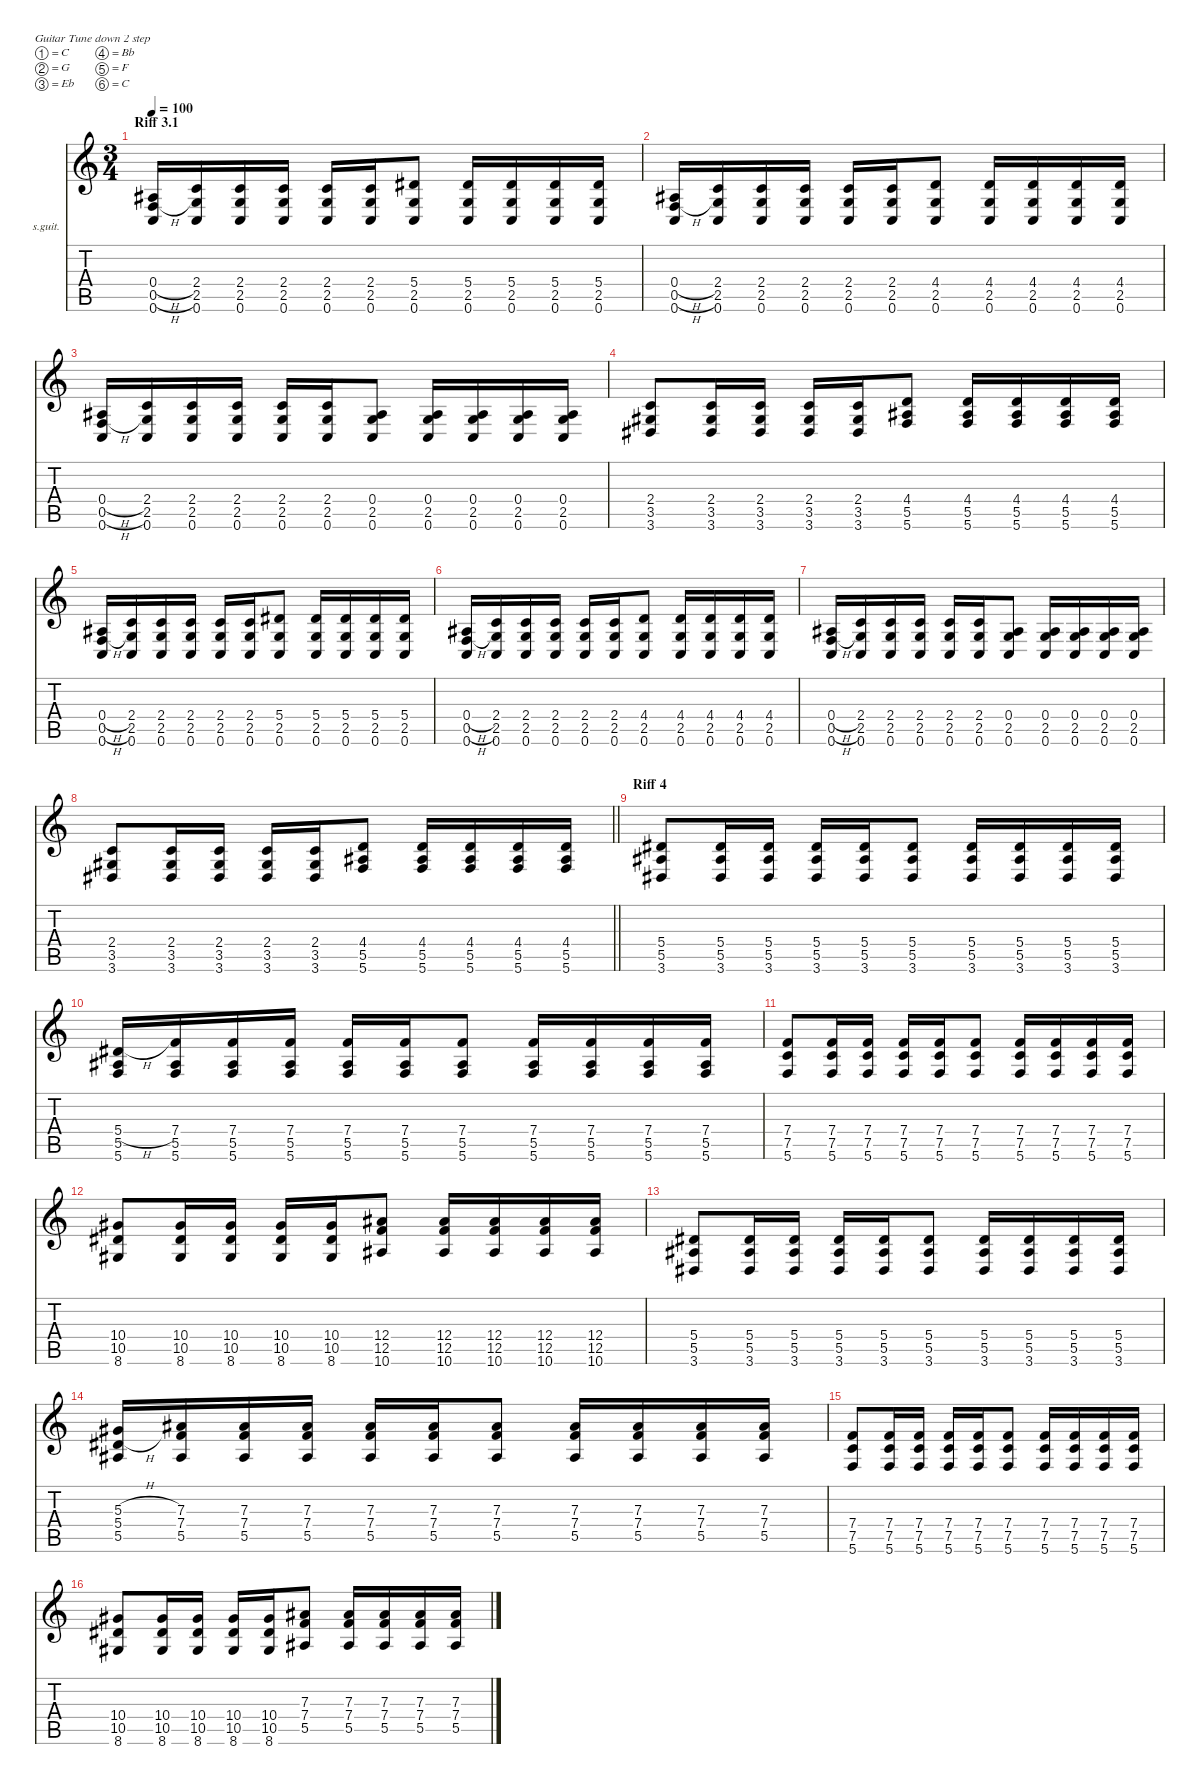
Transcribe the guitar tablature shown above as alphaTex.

\defaultSystemsLayout 4
\hideDynamics
\bracketExtendMode nobrackets
\firstSystemTrackNameOrientation horizontal
\otherSystemsTrackNameOrientation horizontal
\track ("Vuurschpuwer" "s.guit.") {instrument acousticguitarsteel}
\staff {score tabs}
\tuning (C4 G3 Eb3 Bb2 F2 C2)
\ts (3 4)
\section ("" "Riff 3.1")
\tempo 100
\clef g2
\ks c
(0.4{h acc #} 0.5{h} 0.6).16{dy f beam Up} (2.4 2.5 0.6).16{beam Up} (2.4 2.5 0.6).16{beam Up} (2.4 2.5 0.6).16{beam Up} (2.4 2.5 0.6).16{beam Up} (2.4 2.5 0.6).16{beam Up} (5.4{acc #} 2.5 0.6).8{beam Up} (5.4{acc #} 2.5 0.6).16{beam Up} (5.4{acc #} 2.5 0.6).16{beam Up} (5.4{acc #} 2.5 0.6).16{beam Up} (5.4{acc #} 2.5 0.6).16{beam Up} |
(0.4{h acc #} 0.5{h} 0.6).16{beam Up} (2.4 2.5 0.6).16{beam Up} (2.4 2.5 0.6).16{beam Up} (2.4 2.5 0.6).16{beam Up} (2.4 2.5 0.6).16{beam Up} (2.4 2.5 0.6).16{beam Up} (4.4 2.5 0.6).8{beam Up} (4.4 2.5 0.6).16{beam Up} (4.4 2.5 0.6).16{beam Up} (4.4 2.5 0.6).16{beam Up} (4.4 2.5 0.6).16{beam Up} |
(0.4{h acc #} 0.5{h} 0.6).16{beam Up} (2.4 2.5 0.6).16{beam Up} (2.4 2.5 0.6).16{beam Up} (2.4 2.5 0.6).16{beam Up} (2.4 2.5 0.6).16{beam Up} (2.4 2.5 0.6).16{beam Up} (0.4{acc #} 2.5 0.6).8{beam Up} (0.4{acc #} 2.5 0.6).16{beam Up} (0.4{acc #} 2.5 0.6).16{beam Up} (0.4{acc #} 2.5 0.6).16{beam Up} (0.4{acc #} 2.5 0.6).16{beam Up} |
(2.4 3.5{acc #} 3.6{acc #}).8{beam Up} (2.4 3.5{acc #} 3.6{acc #}).16{beam Up} (2.4 3.5{acc #} 3.6{acc #}).16{beam Up} (2.4 3.5{acc #} 3.6{acc #}).16{beam Up} (2.4 3.5{acc #} 3.6{acc #}).16{beam Up} (4.4 5.5{acc #} 5.6).8{beam Up} (4.4 5.5{acc #} 5.6).16{beam Up} (4.4 5.5{acc #} 5.6).16{beam Up} (4.4 5.5{acc #} 5.6).16{beam Up} (4.4 5.5{acc #} 5.6).16{beam Up} |
(0.4{h acc #} 0.5{h} 0.6).16{beam Up} (2.4 2.5 0.6).16{beam Up} (2.4 2.5 0.6).16{beam Up} (2.4 2.5 0.6).16{beam Up} (2.4 2.5 0.6).16{beam Up} (2.4 2.5 0.6).16{beam Up} (5.4{acc #} 2.5 0.6).8{beam Up} (5.4{acc #} 2.5 0.6).16{beam Up} (5.4{acc #} 2.5 0.6).16{beam Up} (5.4{acc #} 2.5 0.6).16{beam Up} (5.4{acc #} 2.5 0.6).16{beam Up} |
(0.4{h acc #} 0.5{h} 0.6).16{beam Up} (2.4 2.5 0.6).16{beam Up} (2.4 2.5 0.6).16{beam Up} (2.4 2.5 0.6).16{beam Up} (2.4 2.5 0.6).16{beam Up} (2.4 2.5 0.6).16{beam Up} (4.4 2.5 0.6).8{beam Up} (4.4 2.5 0.6).16{beam Up} (4.4 2.5 0.6).16{beam Up} (4.4 2.5 0.6).16{beam Up} (4.4 2.5 0.6).16{beam Up} |
(0.4{h acc #} 0.5{h} 0.6).16{beam Up} (2.4 2.5 0.6).16{beam Up} (2.4 2.5 0.6).16{beam Up} (2.4 2.5 0.6).16{beam Up} (2.4 2.5 0.6).16{beam Up} (2.4 2.5 0.6).16{beam Up} (0.4{acc #} 2.5 0.6).8{beam Up} (0.4{acc #} 2.5 0.6).16{beam Up} (0.4{acc #} 2.5 0.6).16{beam Up} (0.4{acc #} 2.5 0.6).16{beam Up} (0.4{acc #} 2.5 0.6).16{beam Up} |
\barLineRight lightlight
(2.4 3.5{acc #} 3.6{acc #}).8{beam Up} (2.4 3.5{acc #} 3.6{acc #}).16{beam Up} (2.4 3.5{acc #} 3.6{acc #}).16{beam Up} (2.4 3.5{acc #} 3.6{acc #}).16{beam Up} (2.4 3.5{acc #} 3.6{acc #}).16{beam Up} (4.4 5.5{acc #} 5.6).8{beam Up} (4.4 5.5{acc #} 5.6).16{beam Up} (4.4 5.5{acc #} 5.6).16{beam Up} (4.4 5.5{acc #} 5.6).16{beam Up} (4.4 5.5{acc #} 5.6).16{beam Up} |
\section ("" "Riff 4")
(5.4{acc #} 5.5{acc #} 3.6{acc #}).8{beam Up} (5.4{acc #} 5.5{acc #} 3.6{acc #}).16{beam Up} (5.4{acc #} 5.5{acc #} 3.6{acc #}).16{beam Up} (5.4{acc #} 5.5{acc #} 3.6{acc #}).16{beam Up} (5.4{acc #} 5.5{acc #} 3.6{acc #}).16{beam Up} (5.4{acc #} 5.5{acc #} 3.6{acc #}).8{beam Up} (5.4{acc #} 5.5{acc #} 3.6{acc #}).16{beam Up} (5.4{acc #} 5.5{acc #} 3.6{acc #}).16{beam Up} (5.4{acc #} 5.5{acc #} 3.6{acc #}).16{beam Up} (5.4{acc #} 5.5{acc #} 3.6{acc #}).16{beam Up} |
(5.4{h acc #} 5.5{acc #} 5.6).16{beam Up} (7.4 5.5{acc #} 5.6).16{beam Up} (7.4 5.5{acc #} 5.6).16{beam Up} (7.4 5.5{acc #} 5.6).16{beam Up} (7.4 5.5{acc #} 5.6).16{beam Up} (7.4 5.5{acc #} 5.6).16{beam Up} (7.4 5.5{acc #} 5.6).8{beam Up} (7.4 5.5{acc #} 5.6).16{beam Up} (7.4 5.5{acc #} 5.6).16{beam Up} (7.4 5.5{acc #} 5.6).16{beam Up} (7.4 5.5{acc #} 5.6).16{beam Up} |
(7.4 7.5 5.6).8{beam Up} (7.4 7.5 5.6).16{beam Up} (7.4 7.5 5.6).16{beam Up} (7.4 7.5 5.6).16{beam Up} (7.4 7.5 5.6).16{beam Up} (7.4 7.5 5.6).8{beam Up} (7.4 7.5 5.6).16{beam Up} (7.4 7.5 5.6).16{beam Up} (7.4 7.5 5.6).16{beam Up} (7.4 7.5 5.6).16{beam Up} |
(10.4{acc #} 10.5{acc #} 8.6{acc #}).8{beam Up} (10.4{acc #} 10.5{acc #} 8.6{acc #}).16{beam Up} (10.4{acc #} 10.5{acc #} 8.6{acc #}).16{beam Up} (10.4{acc #} 10.5{acc #} 8.6{acc #}).16{beam Up} (10.4{acc #} 10.5{acc #} 8.6{acc #}).16{beam Up} (12.4{acc #} 12.5 10.6{acc #}).8{beam Up} (12.4{acc #} 12.5 10.6{acc #}).16{beam Up} (12.4{acc #} 12.5 10.6{acc #}).16{beam Up} (12.4{acc #} 12.5 10.6{acc #}).16{beam Up} (12.4{acc #} 12.5 10.6{acc #}).16{beam Up} |
(5.4{acc #} 5.5{acc #} 3.6{acc #}).8{beam Up} (5.4{acc #} 5.5{acc #} 3.6{acc #}).16{beam Up} (5.4{acc #} 5.5{acc #} 3.6{acc #}).16{beam Up} (5.4{acc #} 5.5{acc #} 3.6{acc #}).16{beam Up} (5.4{acc #} 5.5{acc #} 3.6{acc #}).16{beam Up} (5.4{acc #} 5.5{acc #} 3.6{acc #}).8{beam Up} (5.4{acc #} 5.5{acc #} 3.6{acc #}).16{beam Up} (5.4{acc #} 5.5{acc #} 3.6{acc #}).16{beam Up} (5.4{acc #} 5.5{acc #} 3.6{acc #}).16{beam Up} (5.4{acc #} 5.5{acc #} 3.6{acc #}).16{beam Up} |
(5.3{h acc #} 5.4{h acc #} 5.5{acc #}).16{beam Up} (7.3{acc #} 7.4 5.5{acc #}).16{beam Up} (7.3{acc #} 7.4 5.5{acc #}).16{beam Up} (7.3{acc #} 7.4 5.5{acc #}).16{beam Up} (7.3{acc #} 7.4 5.5{acc #}).16{beam Up} (7.3{acc #} 7.4 5.5{acc #}).16{beam Up} (7.3{acc #} 7.4 5.5{acc #}).8{beam Up} (7.3{acc #} 7.4 5.5{acc #}).16{beam Up} (7.3{acc #} 7.4 5.5{acc #}).16{beam Up} (7.3{acc #} 7.4 5.5{acc #}).16{beam Up} (7.3{acc #} 7.4 5.5{acc #}).16{beam Up} |
(7.4 7.5 5.6).8{beam Up} (7.4 7.5 5.6).16{beam Up} (7.4 7.5 5.6).16{beam Up} (7.4 7.5 5.6).16{beam Up} (7.4 7.5 5.6).16{beam Up} (7.4 7.5 5.6).8{beam Up} (7.4 7.5 5.6).16{beam Up} (7.4 7.5 5.6).16{beam Up} (7.4 7.5 5.6).16{beam Up} (7.4 7.5 5.6).16{beam Up} |
(10.4{acc #} 10.5{acc #} 8.6{acc #}).8{beam Up} (10.4{acc #} 10.5{acc #} 8.6{acc #}).16{beam Up} (10.4{acc #} 10.5{acc #} 8.6{acc #}).16{beam Up} (10.4{acc #} 10.5{acc #} 8.6{acc #}).16{beam Up} (10.4{acc #} 10.5{acc #} 8.6{acc #}).16{beam Up} (7.3{acc #} 7.4 5.5{acc #}).8{beam Up} (7.3{acc #} 7.4 5.5{acc #}).16{beam Up} (7.3{acc #} 7.4 5.5{acc #}).16{beam Up} (7.3{acc #} 7.4 5.5{acc #}).16{beam Up} (7.3{acc #} 7.4 5.5{acc #}).16{beam Up}
